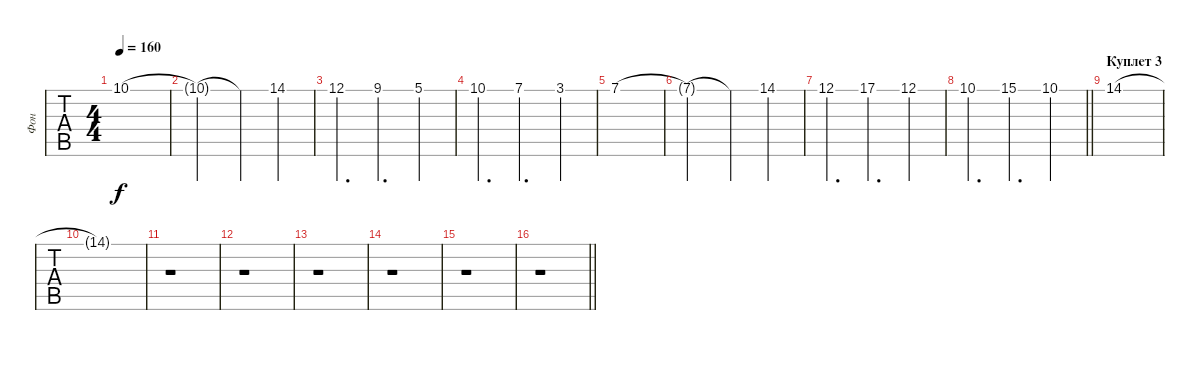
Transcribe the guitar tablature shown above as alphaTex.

\track ("Фон" "Фон") {instrument synthstrings1}
\staff {tabs}
\tuning (E4 B3 G3 D3 A2 E2) {hide}
\ts (4 4)
\tempo 160
\clef g2
\ks c
10.1.1{dy f} |
10.1{t}.2 10.1{t}.4 14.1.4 |
12.1.4{d} 9.1.4{d} 5.1.4 |
10.1.4{d} 7.1.4{d} 3.1.4 |
7.1.1 |
7.1{t}.2 7.1{t}.4 14.1.4 |
12.1.4{d} 17.1.4{d} 12.1.4 |
\barLineRight lightlight
10.1.4{d} 15.1.4{d} 10.1.4 |
\section ("" "Куплет 3")
14.1.1 |
14.1{t}.1 |
r.1 |
r.1 |
r.1 |
r.1 |
r.1 |
\barLineRight lightlight
r.1
